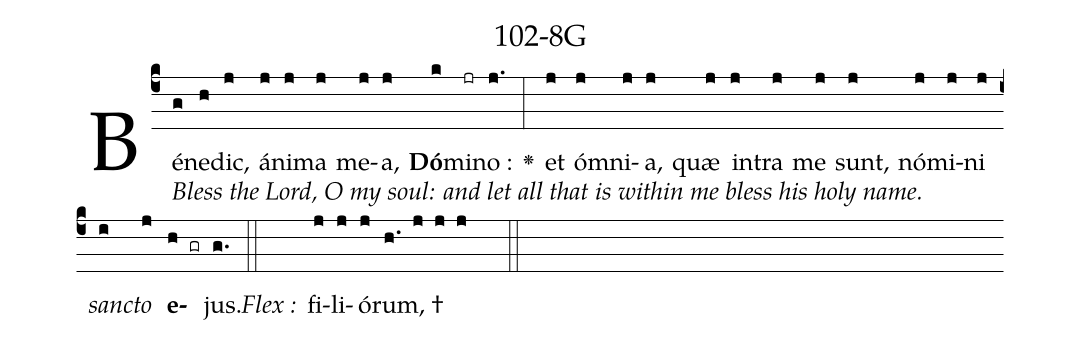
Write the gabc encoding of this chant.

name: 102-8G;
%%
(c4) Bé[Bless the Lord, O my soul: and let all that is within me bless his holy name.](g)ne(h)dic,(j) á(j)ni(j)ma(j) me(j)a,(j) <b>Dó</b>(k)mi(jr)no :(j.) <v>\greheightstar</v>(:) et(j) óm(j)ni(j)a,(j) quæ(j) in(j)tra(j) me(j) sunt,(j) nó(j)mi(j)ni(j) <i>san</i>(i)<i>cto</i>(j) <b>e</b>(h gr)jus.(g.) (::)
<i>Flex :</i>()  fi(j)li(j)ó(j)rum, †(h. j j j  ::)
